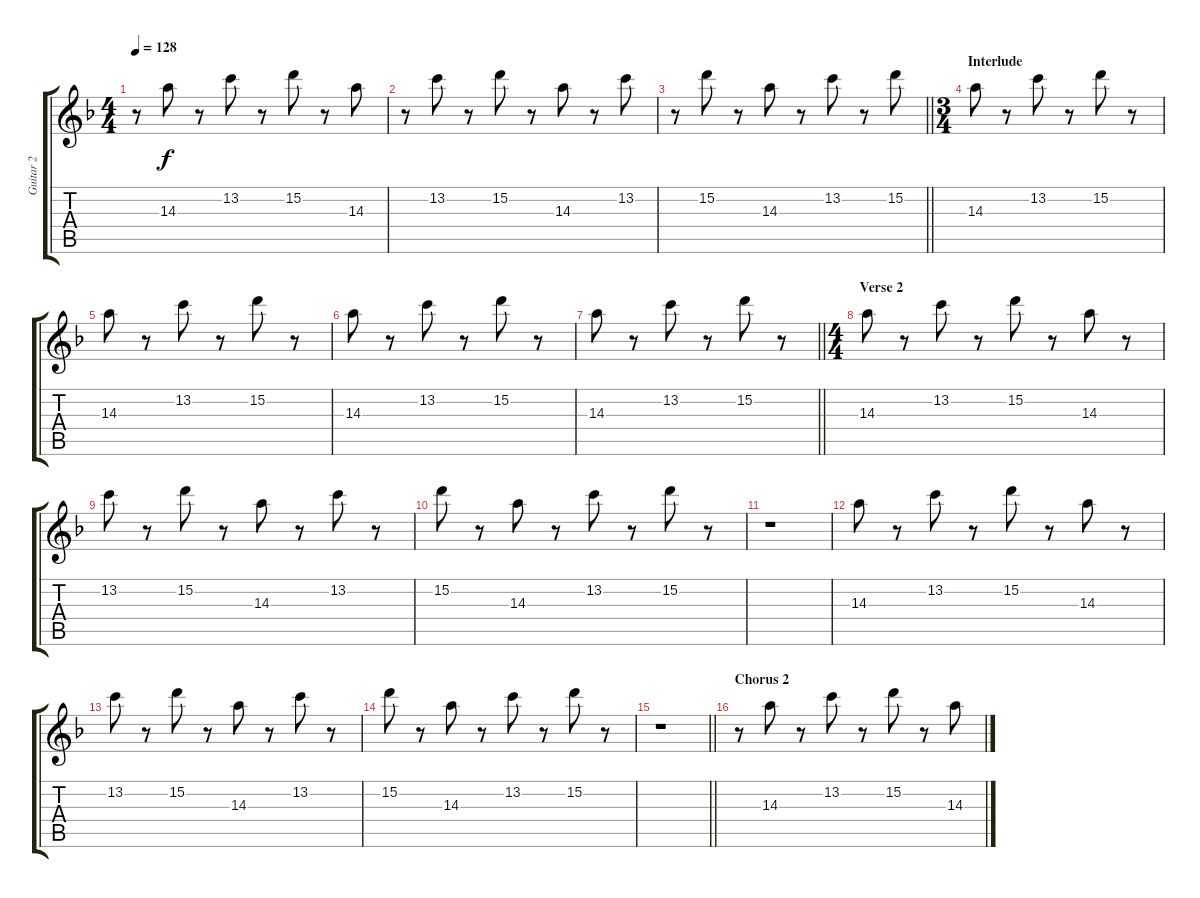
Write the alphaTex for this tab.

\track ("Guitar 2" "Guitar 2") {instrument electricguitarclean}
\staff {score tabs}
\tuning (E4 B3 G3 D3 A2 E2) {hide}
\ts (4 4)
\tempo 128
\clef g2
\ks f
r.8{dy f} 14.3.8 r.8 13.2.8 r.8 15.2.8 r.8 14.3.8 |
r.8 13.2.8 r.8 15.2.8 r.8 14.3.8 r.8 13.2.8 |
\barLineRight lightlight
r.8 15.2.8 r.8 14.3.8 r.8 13.2.8 r.8 15.2.8 |
\ts (3 4)
\section ("" "Interlude")
14.3.8 r.8 13.2.8 r.8 15.2.8 r.8 |
14.3.8 r.8 13.2.8 r.8 15.2.8 r.8 |
14.3.8 r.8 13.2.8 r.8 15.2.8 r.8 |
\barLineRight lightlight
14.3.8 r.8 13.2.8 r.8 15.2.8 r.8 |
\ts (4 4)
\section ("" "Verse 2")
14.3.8 r.8 13.2.8 r.8 15.2.8 r.8 14.3.8 r.8 |
13.2.8 r.8 15.2.8 r.8 14.3.8 r.8 13.2.8 r.8 |
15.2.8 r.8 14.3.8 r.8 13.2.8 r.8 15.2.8 r.8 |
r.1 |
14.3.8 r.8 13.2.8 r.8 15.2.8 r.8 14.3.8 r.8 |
13.2.8 r.8 15.2.8 r.8 14.3.8 r.8 13.2.8 r.8 |
15.2.8 r.8 14.3.8 r.8 13.2.8 r.8 15.2.8 r.8 |
\barLineRight lightlight
r.1 |
\section ("" "Chorus 2")
r.8 14.3.8 r.8 13.2.8 r.8 15.2.8 r.8 14.3.8
